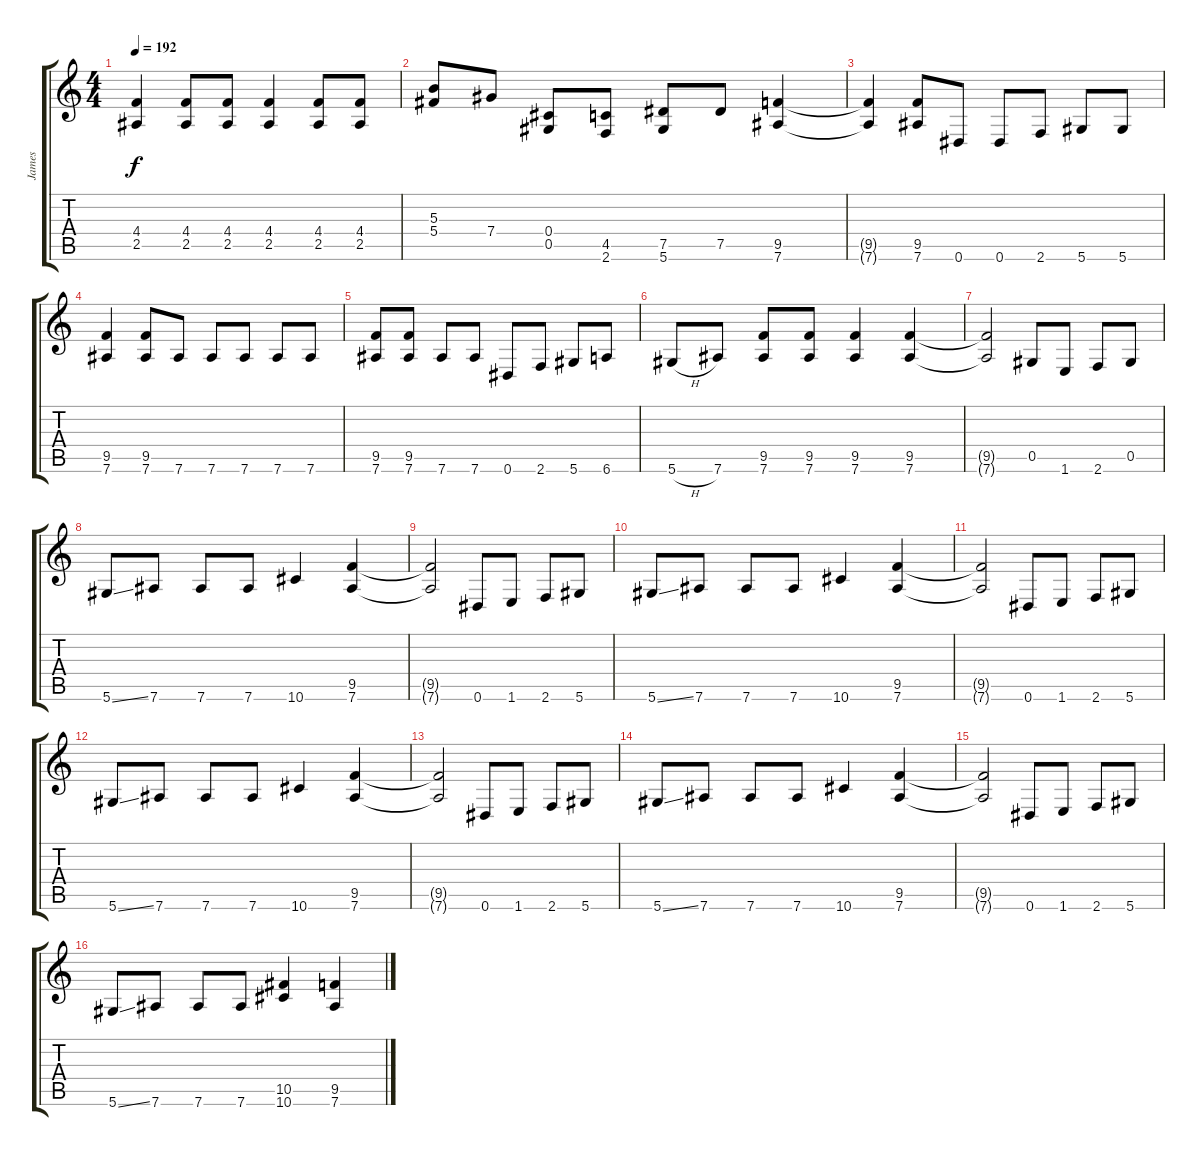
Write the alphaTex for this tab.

\track ("James" "James") {instrument distortionguitar}
\staff {score tabs}
\tuning (Eb4 Bb3 Gb3 Db3 Ab2 Eb2) {hide}
\ts (4 4)
\tempo 192
\clef g2
\ks c
(4.4 2.5).4{dy f} (4.4 2.5).8 (4.4 2.5).8 (4.4 2.5).4 (4.4 2.5).8 (4.4 2.5).8 |
(5.3 5.4).8 7.4.8 (0.4 0.5).8 (4.5 2.6).8 (7.5 5.6).8 7.5.8 (9.5 7.6).4 |
(9.5{t} 7.6{t}).4 (9.5 7.6).8 0.6.8 0.6.8 2.6.8 5.6.8 5.6.8 |
(9.5 7.6).4 (9.5 7.6).8 7.6.8 7.6.8 7.6.8 7.6.8 7.6.8 |
(9.5 7.6).8 (9.5 7.6).8 7.6.8 7.6.8 0.6.8 2.6.8 5.6.8 6.6.8 |
5.6{h}.8 7.6.8 (9.5 7.6).8 (9.5 7.6).8 (9.5 7.6).4 (9.5 7.6).4 |
(9.5{t} 7.6{t}).2 0.5.8 1.6.8 2.6.8 0.5.8 |
5.6{ss}.8 7.6.8 7.6.8 7.6.8 10.6.4 (9.5 7.6).4 |
(9.5{t} 7.6{t}).2 0.6.8 1.6.8 2.6.8 5.6.8 |
5.6{ss}.8 7.6.8 7.6.8 7.6.8 10.6.4 (9.5 7.6).4 |
(9.5{t} 7.6{t}).2 0.6.8 1.6.8 2.6.8 5.6.8 |
5.6{ss}.8 7.6.8 7.6.8 7.6.8 10.6.4 (9.5 7.6).4 |
(9.5{t} 7.6{t}).2 0.6.8 1.6.8 2.6.8 5.6.8 |
5.6{ss}.8 7.6.8 7.6.8 7.6.8 10.6.4 (9.5 7.6).4 |
(9.5{t} 7.6{t}).2 0.6.8 1.6.8 2.6.8 5.6.8 |
5.6{ss}.8 7.6.8 7.6.8 7.6.8 (10.5 10.6).4 (9.5 7.6).4
